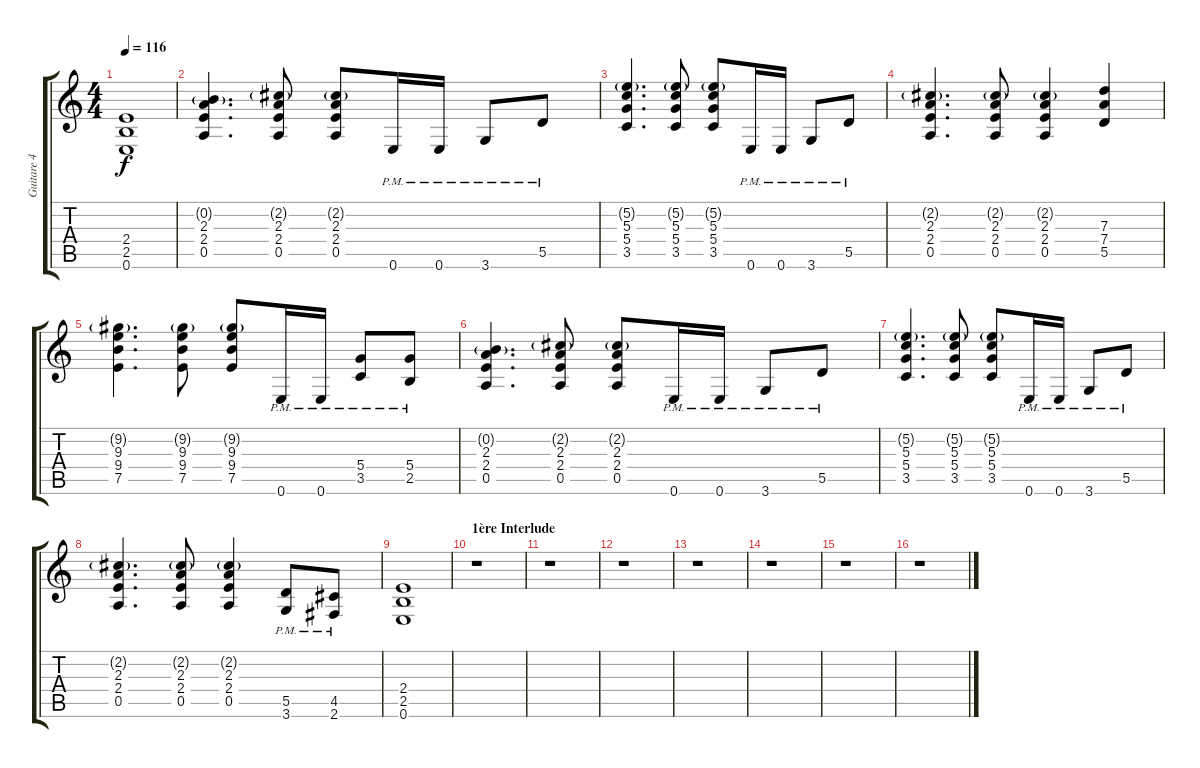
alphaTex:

\track ("Guitare 4" "Guitare 4") {instrument distortionguitar}
\staff {score tabs}
\tuning (E4 B3 G3 D3 A2 E2) {hide}
\ts (4 4)
\tempo 116
\clef g2
\ks c
(2.4 2.5 0.6).1{dy f} |
(0.2{g} 2.3 2.4 0.5).4{d} (2.2{g} 2.3 2.4 0.5).8 (2.2{g} 2.3 2.4 0.5).8 0.6{pm}.16 0.6{pm}.16 3.6{pm}.8 5.5{pm}.8 |
(5.2{g} 5.3 5.4 3.5).4{d} (5.2{g} 5.3 5.4 3.5).8 (5.2{g} 5.3 5.4 3.5).8 0.6{pm}.16 0.6{pm}.16 3.6{pm}.8 5.5{pm}.8 |
(2.2{g} 2.3 2.4 0.5).4{d} (2.2{g} 2.3 2.4 0.5).8 (2.2{g} 2.3 2.4 0.5).4 (7.3 7.4 5.5).4 |
(9.2{g} 9.3 9.4 7.5).4{d} (9.2{g} 9.3 9.4 7.5).8 (9.2{g} 9.3 9.4 7.5).8 0.6{pm}.16 0.6{pm}.16 (5.4{pm} 3.5{pm}).8 (5.4{pm} 2.5{pm}).8 |
(0.2{g} 2.3 2.4 0.5).4{d} (2.2{g} 2.3 2.4 0.5).8 (2.2{g} 2.3 2.4 0.5).8 0.6{pm}.16 0.6{pm}.16 3.6{pm}.8 5.5{pm}.8 |
(5.2{g} 5.3 5.4 3.5).4{d} (5.2{g} 5.3 5.4 3.5).8 (5.2{g} 5.3 5.4 3.5).8 0.6{pm}.16 0.6{pm}.16 3.6{pm}.8 5.5{pm}.8 |
(2.2{g} 2.3 2.4 0.5).4{d} (2.2{g} 2.3 2.4 0.5).8 (2.2{g} 2.3 2.4 0.5).4 (5.5{pm} 3.6{pm}).8 (4.5{pm} 2.6{pm}).8 |
(2.4 2.5 0.6).1 |
\section ("" "1ère Interlude")
r.1 |
r.1 |
r.1 |
r.1 |
r.1 |
r.1 |
r.1
